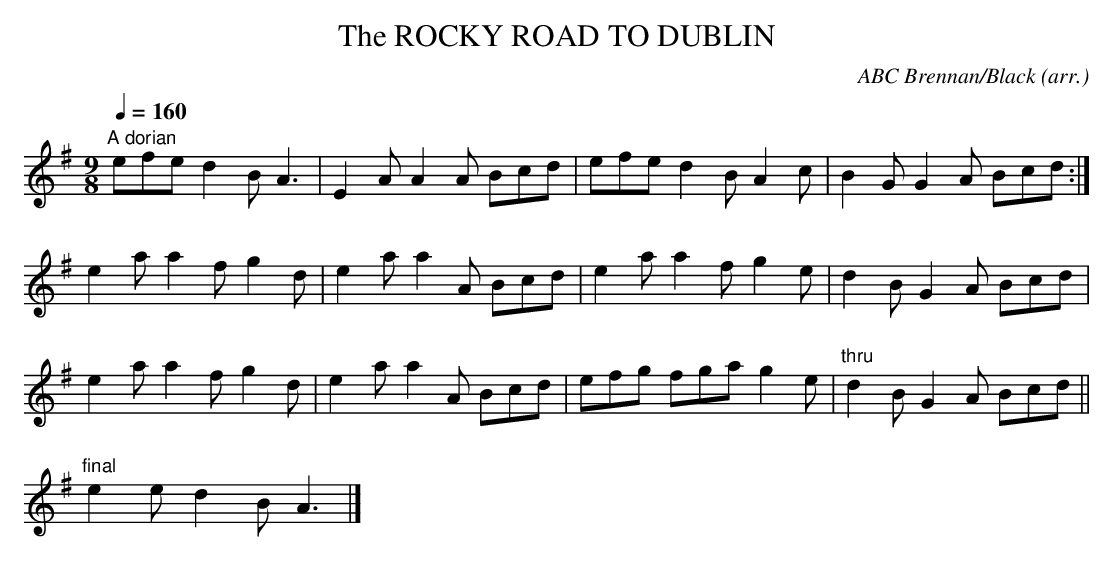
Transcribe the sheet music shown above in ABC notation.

X:1
T:ROCKY ROAD TO DUBLIN, The
C:ABC Brennan/Black (arr.)
Q:1/4=160
M:9/8
L:1/8
K:G
"A dorian"
efe d2B A3|E2A A2A Bcd|efe d2B A2c|B2G G2A Bcd:|
e2a a2f g2d|e2a a2A Bcd|e2a a2f g2e|d2B G2A Bcd|
e2a a2f g2d|e2a a2A Bcd|efg fga g2e|"thru"d2B G2A Bcd||
"final"e2e d2B A3|]
